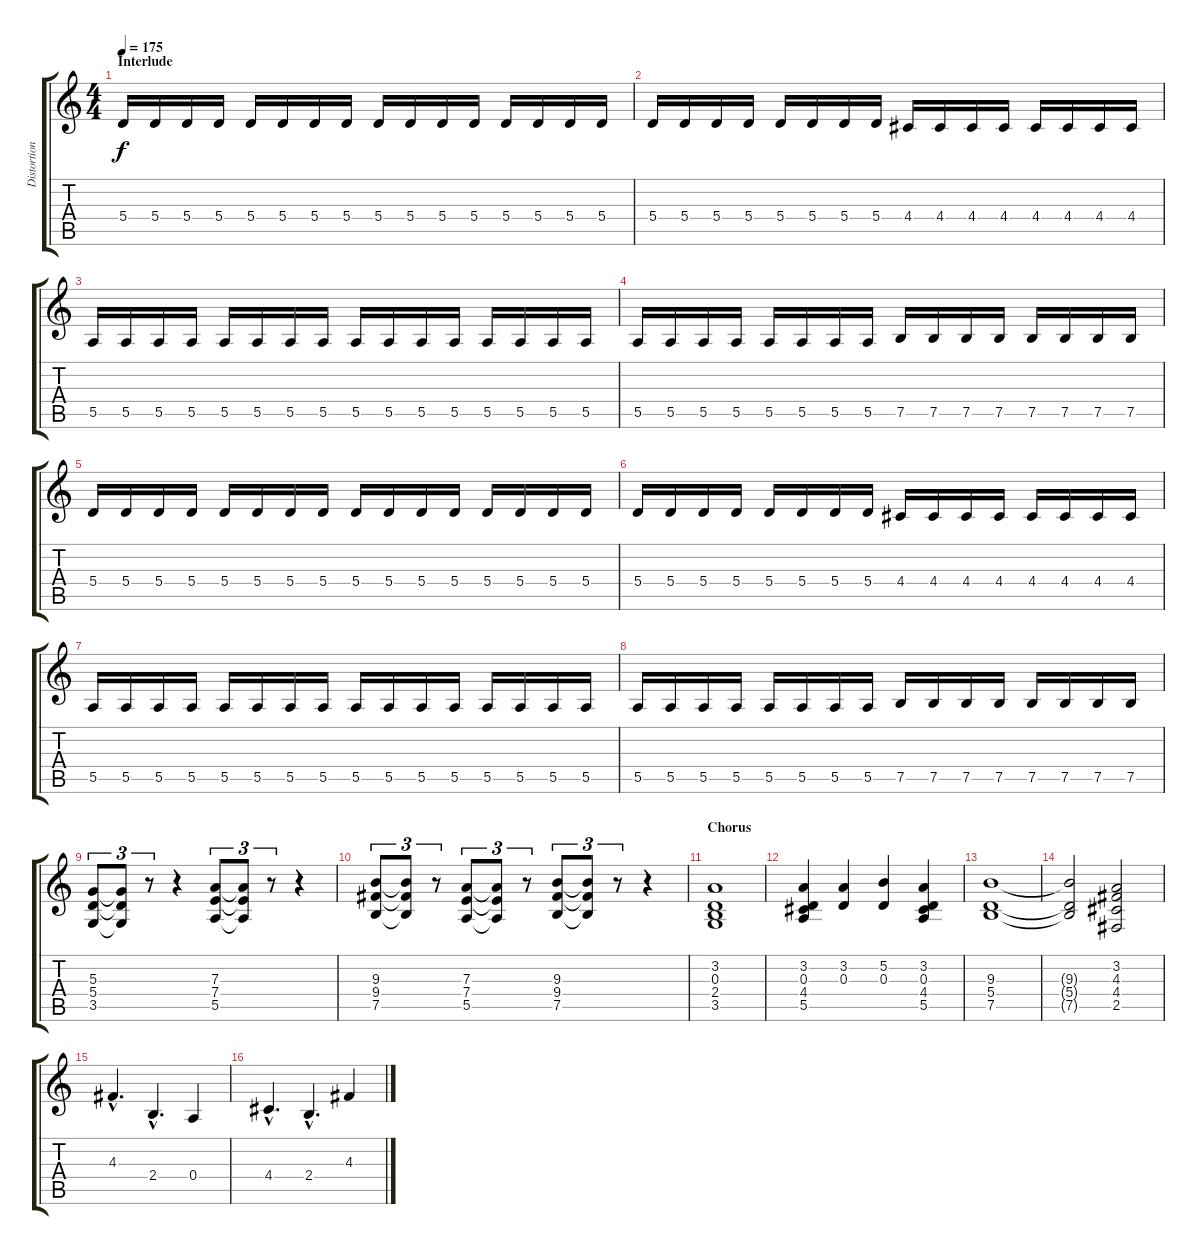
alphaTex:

\track ("Distortion II / Jack" "Distortion") {instrument distortionguitar}
\staff {score tabs}
\tuning (B3 Gb3 D3 A2 E2 B1) {hide}
\ts (4 4)
\section ("" "Interlude")
\tempo 175
\clef g2
\ks c
5.4.16{dy f} 5.4.16 5.4.16 5.4.16 5.4.16 5.4.16 5.4.16 5.4.16 5.4.16 5.4.16 5.4.16 5.4.16 5.4.16 5.4.16 5.4.16 5.4.16 |
5.4.16 5.4.16 5.4.16 5.4.16 5.4.16 5.4.16 5.4.16 5.4.16 4.4.16 4.4.16 4.4.16 4.4.16 4.4.16 4.4.16 4.4.16 4.4.16 |
5.5.16 5.5.16 5.5.16 5.5.16 5.5.16 5.5.16 5.5.16 5.5.16 5.5.16 5.5.16 5.5.16 5.5.16 5.5.16 5.5.16 5.5.16 5.5.16 |
5.5.16 5.5.16 5.5.16 5.5.16 5.5.16 5.5.16 5.5.16 5.5.16 7.5.16 7.5.16 7.5.16 7.5.16 7.5.16 7.5.16 7.5.16 7.5.16 |
5.4.16 5.4.16 5.4.16 5.4.16 5.4.16 5.4.16 5.4.16 5.4.16 5.4.16 5.4.16 5.4.16 5.4.16 5.4.16 5.4.16 5.4.16 5.4.16 |
5.4.16 5.4.16 5.4.16 5.4.16 5.4.16 5.4.16 5.4.16 5.4.16 4.4.16 4.4.16 4.4.16 4.4.16 4.4.16 4.4.16 4.4.16 4.4.16 |
5.5.16 5.5.16 5.5.16 5.5.16 5.5.16 5.5.16 5.5.16 5.5.16 5.5.16 5.5.16 5.5.16 5.5.16 5.5.16 5.5.16 5.5.16 5.5.16 |
5.5.16 5.5.16 5.5.16 5.5.16 5.5.16 5.5.16 5.5.16 5.5.16 7.5.16 7.5.16 7.5.16 7.5.16 7.5.16 7.5.16 7.5.16 7.5.16 |
(5.3 5.4 3.5).8{tu (3 2)} (5.3{t} 5.4{t} 3.5{t}).8{tu (3 2)} r.8{tu (3 2)} r.4 (7.3 7.4 5.5).8{tu (3 2)} (7.3{t} 7.4{t} 5.5{t}).8{tu (3 2)} r.8{tu (3 2)} r.4 |
(9.3 9.4 7.5).8{tu (3 2)} (9.3{t} 9.4{t} 7.5{t}).8{tu (3 2)} r.8{tu (3 2)} (7.3 7.4 5.5).8{tu (3 2)} (7.3{t} 7.4{t} 5.5{t}).8{tu (3 2)} r.8{tu (3 2)} (9.3 9.4 7.5).8{tu (3 2)} (9.3{t} 9.4{t} 7.5{t}).8{tu (3 2)} r.8{tu (3 2)} r.4 |
\section ("" "Chorus")
(3.2 0.3 2.4 3.5).1 |
(3.2 0.3 4.4 5.5).4 (3.2 0.3).4 (5.2 0.3).4 (3.2 0.3 4.4 5.5).4 |
(9.3 5.4 7.5).1 |
(9.3{t} 5.4{t} 7.5{t}).2 (3.2 4.3 4.4 2.5).2 |
4.3{hac}.4{d} 2.4{hac}.4{d} 0.4.4 |
4.4{hac}.4{d} 2.4{hac}.4{d} 4.3.4
